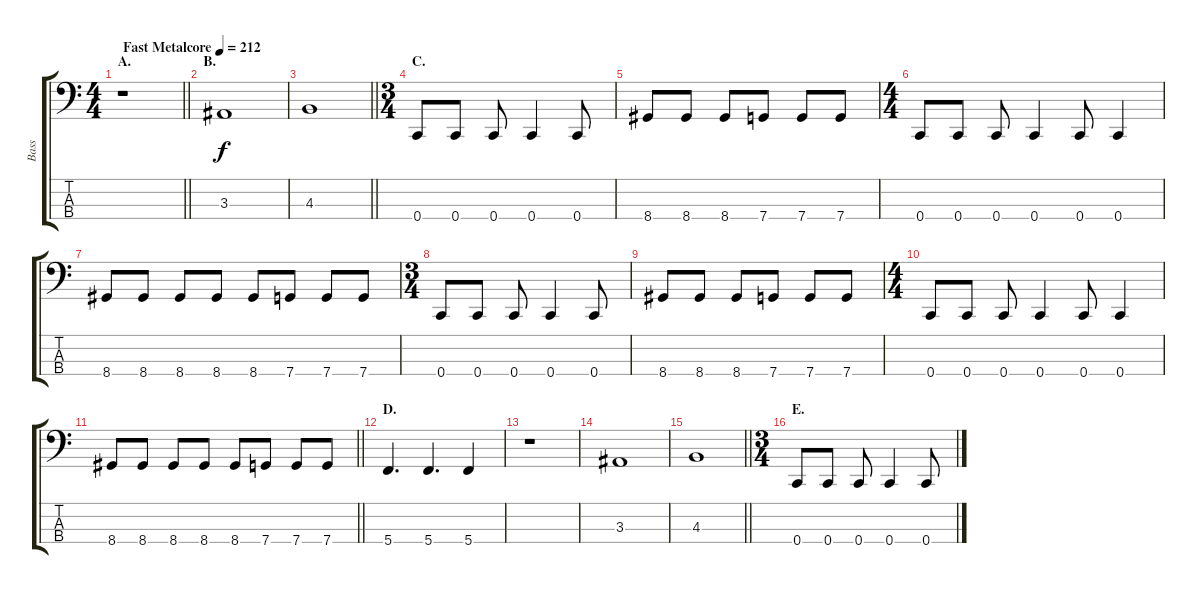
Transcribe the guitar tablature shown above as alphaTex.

\track ("Bass" "Bass") {instrument electricbasspick}
\staff {score tabs}
\tuning (F2 C2 G1 C1) {hide}
\ts (4 4)
\section ("" "A.")
\tempo (212 "Fast Metalcore")
\clef f4
\barLineRight lightlight
\ks c
r.1{dy f instrument electricbasspick} |
\section ("" "B.")
3.3.1 |
\barLineRight lightlight
4.3.1 |
\ts (3 4)
\section ("" "C.")
0.4.8 0.4.8 0.4.8 0.4.4 0.4.8 |
8.4.8 8.4.8 8.4.8 7.4.8 7.4.8 7.4.8 |
\ts (4 4)
0.4.8 0.4.8 0.4.8 0.4.4 0.4.8 0.4.4 |
8.4.8 8.4.8 8.4.8 8.4.8 8.4.8 7.4.8 7.4.8 7.4.8 |
\ts (3 4)
0.4.8 0.4.8 0.4.8 0.4.4 0.4.8 |
8.4.8 8.4.8 8.4.8 7.4.8 7.4.8 7.4.8 |
\ts (4 4)
0.4.8 0.4.8 0.4.8 0.4.4 0.4.8 0.4.4 |
\barLineRight lightlight
8.4.8 8.4.8 8.4.8 8.4.8 8.4.8 7.4.8 7.4.8 7.4.8 |
\section ("" "D.")
5.4.4{d} 5.4.4{d} 5.4.4 |
r.1 |
3.3.1 |
\barLineRight lightlight
4.3.1 |
\ts (3 4)
\section ("" "E.")
0.4.8 0.4.8 0.4.8 0.4.4 0.4.8
